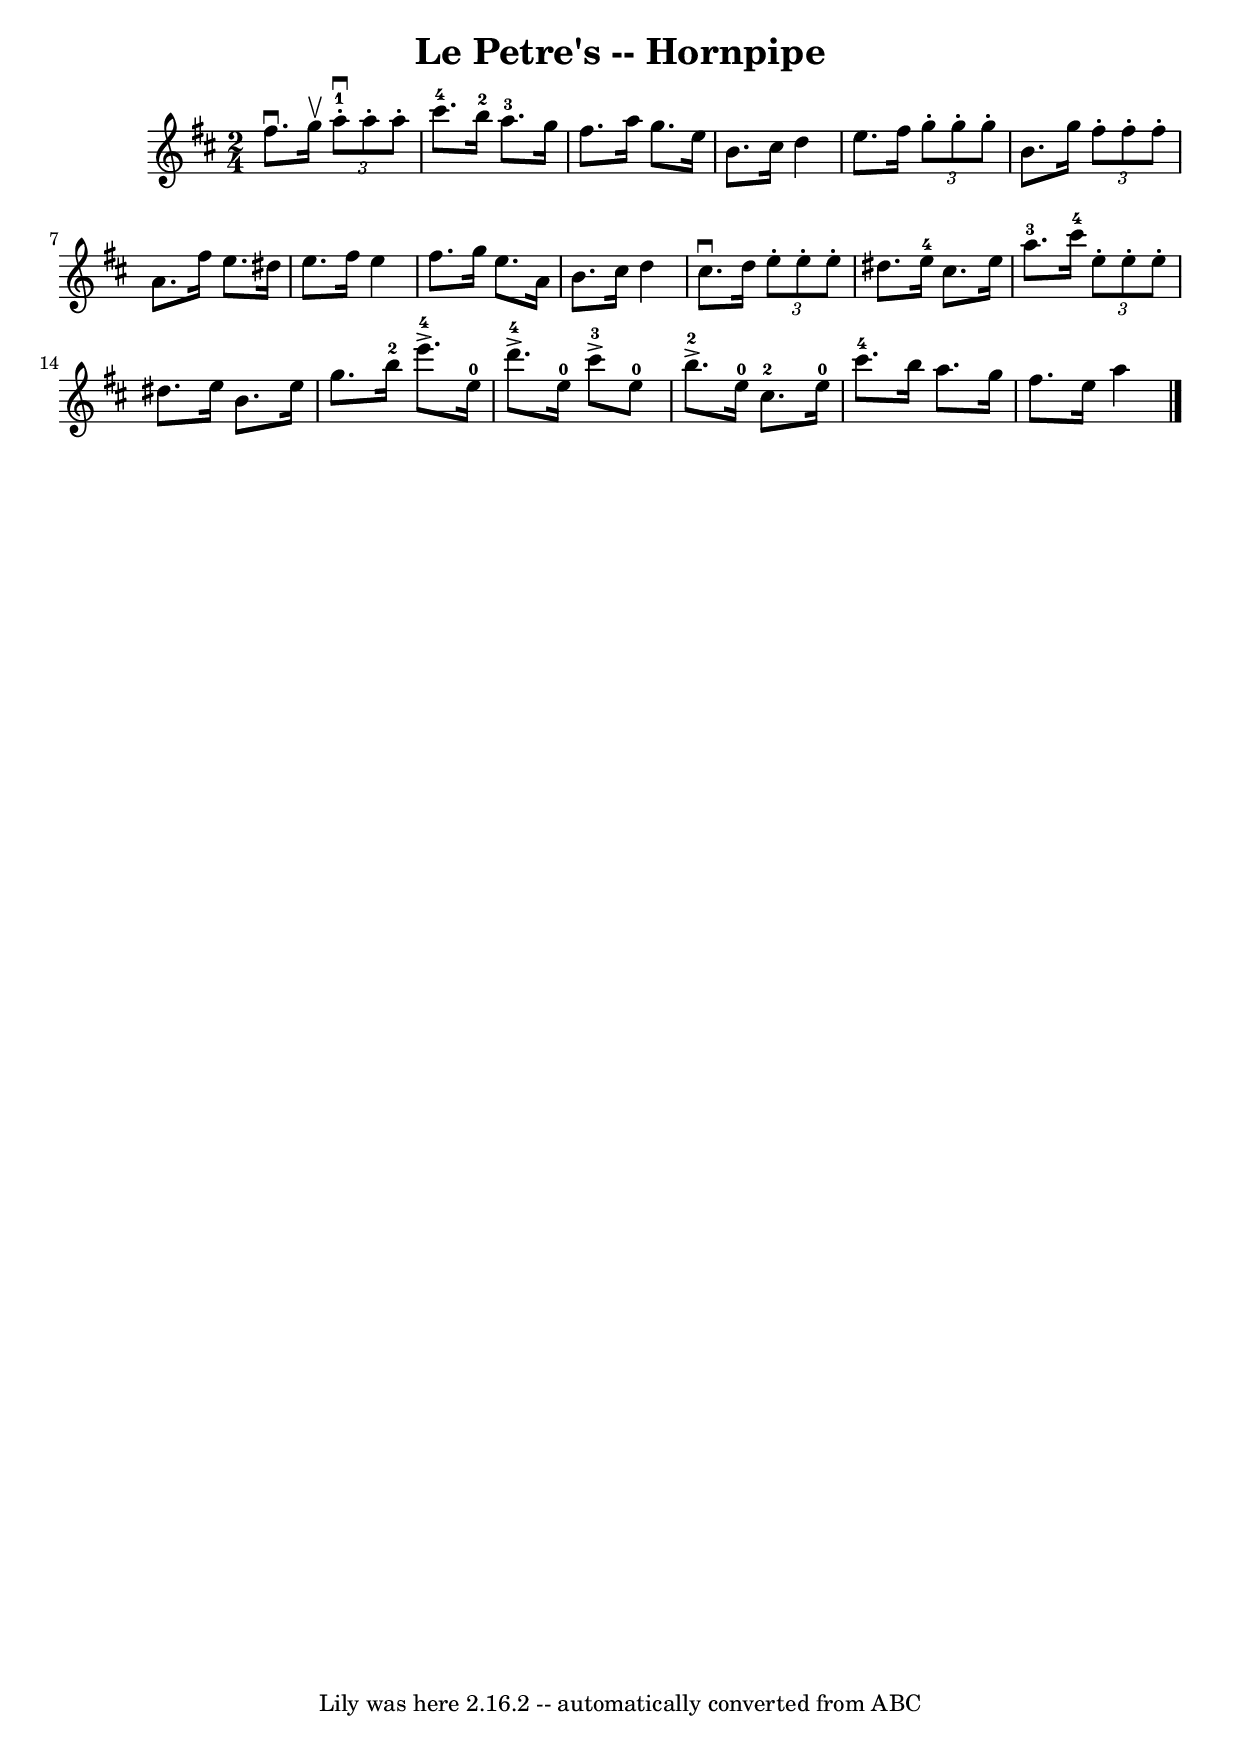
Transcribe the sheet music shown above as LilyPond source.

\version "2.16.2"
\include "Mammoth.ily"
\header {
  %% book = "Cole's 1000 Fiddle Tunes"
  crossRefNumber = "1"
  footnotes = ""
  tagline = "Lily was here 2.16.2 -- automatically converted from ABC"
  title = "Le Petre's -- Hornpipe"

}
voicedefault =  {


  \time 2/4 
  \key d \major
  fis''8.^\downbow g''16^\upbow |
  
  \times 2/3 { a''8-1^\downbow-. a''8 -. a''8 -. 
	     } cis'''8.-4   
  b''16-2 |
  a''8.-3 g''16 fis''8. a''16  |
  g''8.  
  e''16 b'8. cis''16  |
  d''4 e''8. fis''16  |
  
  \times 2/3 { g''8 -. g''8 -. g''8 -. 
	     } b'8. g''16  |
  
  \times 2/3 { fis''8 -. fis''8 -. fis''8 -. 
	     } a'8. fis''16      
  |
  e''8. dis''16 e''8. fis''16  |
  e''4 fis''8.    
  g''16  \bar ":|" e''8. a'16 b'8. cis''16  |
  d''4      
  cis''8.^\downbow d''16  \bar "|:" \times 2/3 { e''8 -. e''8 -. e''8 -. 

					       } dis''8. e''16-4 |
  cis''8. e''16 a''8.-3   
  cis'''16-4 |
  \times 2/3 { e''8 -. e''8 -. e''8 -. 
	     }   
  dis''8. e''16  |
  b'8. e''16 g''8. b''16-2 |
  
  e'''8.-4^\accent e''16-0 d'''8.-4^\accent e''16-0 |
  
  cis'''8-3^\accent e''8-0 b''8.-2^\accent e''16-0 
  |
  cis''8.-2 e''16-0 cis'''8.-4 b''16  |
  
  a''8. g''16 fis''8. e''16  \bar ":|" a''4  \bar "|."   

}

\score{
  <<

    \context Staff="default"
    {
      \voicedefault 
      
    }

  >>
  \layout {
    
  }
  \midi {
  }

}
